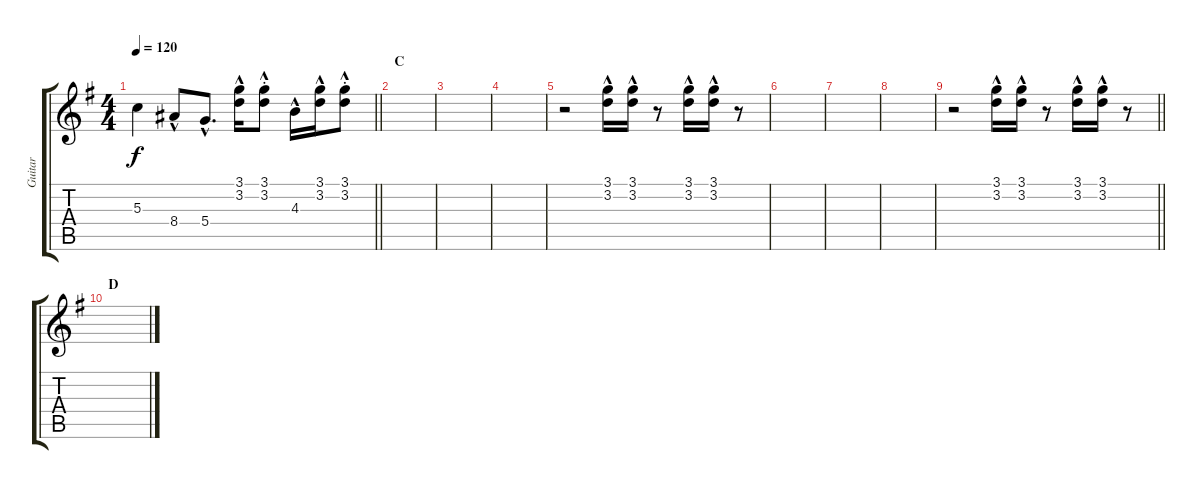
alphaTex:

\track ("Guitar" "Guitar") {instrument overdrivenguitar}
\staff {score tabs}
\tuning (E4 B3 G3 D3 A2 E2) {hide}
\ts (4 4)
\tempo 120
\clef g2
\barLineRight lightlight
\ks g
5.3{t}.4{dy f} 8.4{hac}.8 5.4{hac}.8{d} (3.1{hac} 3.2{hac}).16 (3.1{hac st} 3.2{hac st}).8 4.3{hac}.16 (3.1{hac} 3.2{hac}).16 (3.1{hac st} 3.2{hac st}).8 |
\section ("" "C")
|
|
|
r.2 (3.1{hac} 3.2{hac}).16 (3.1{hac} 3.2{hac}).16 r.8 (3.1{hac} 3.2{hac}).16 (3.1{hac} 3.2{hac}).16 r.8 |
|
|
|
\barLineRight lightlight
r.2 (3.1{hac} 3.2{hac}).16 (3.1{hac} 3.2{hac}).16 r.8 (3.1{hac} 3.2{hac}).16 (3.1{hac} 3.2{hac}).16 r.8 |
\section ("" "D")
